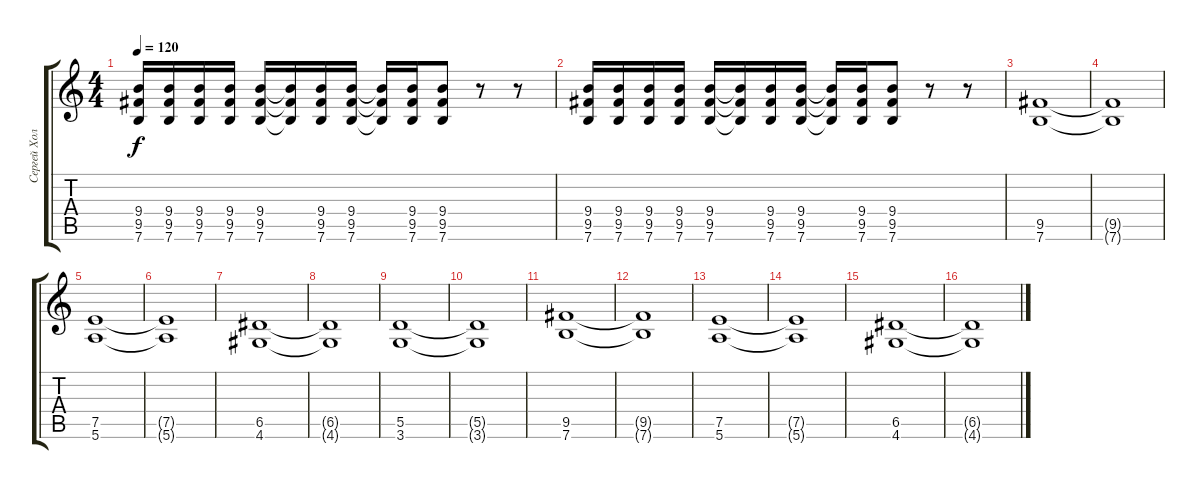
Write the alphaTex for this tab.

\track ("Сергей Холстинин" "Сергей Хол") {instrument distortionguitar}
\staff {score tabs}
\tuning (E4 B3 G3 D3 A2 E2) {hide}
\ts (4 4)
\tempo 120
\clef g2
\ks c
(9.4 9.5 7.6).16{dy f} (9.4 9.5 7.6).16 (9.4 9.5 7.6).16 (9.4 9.5 7.6).16 (9.4 9.5 7.6).16 (9.4{t} 9.5{t} 7.6{t}).16 (9.4 9.5 7.6).16 (9.4 9.5 7.6).16 (9.4{t} 9.5{t} 7.6{t}).16 (9.4 9.5 7.6).16 (9.4 9.5 7.6).8 r.8 r.8 |
(9.4 9.5 7.6).16 (9.4 9.5 7.6).16 (9.4 9.5 7.6).16 (9.4 9.5 7.6).16 (9.4 9.5 7.6).16 (9.4{t} 9.5{t} 7.6{t}).16 (9.4 9.5 7.6).16 (9.4 9.5 7.6).16 (9.4{t} 9.5{t} 7.6{t}).16 (9.4 9.5 7.6).16 (9.4 9.5 7.6).8 r.8 r.8 |
(9.5 7.6).1 |
(9.5{t} 7.6{t}).1 |
(7.5 5.6).1 |
(7.5{t} 5.6{t}).1 |
(6.5 4.6).1 |
(6.5{t} 4.6{t}).1 |
(5.5 3.6).1 |
(5.5{t} 3.6{t}).1 |
(9.5 7.6).1 |
(9.5{t} 7.6{t}).1 |
(7.5 5.6).1 |
(7.5{t} 5.6{t}).1 |
(6.5 4.6).1 |
(6.5{t} 4.6{t}).1
